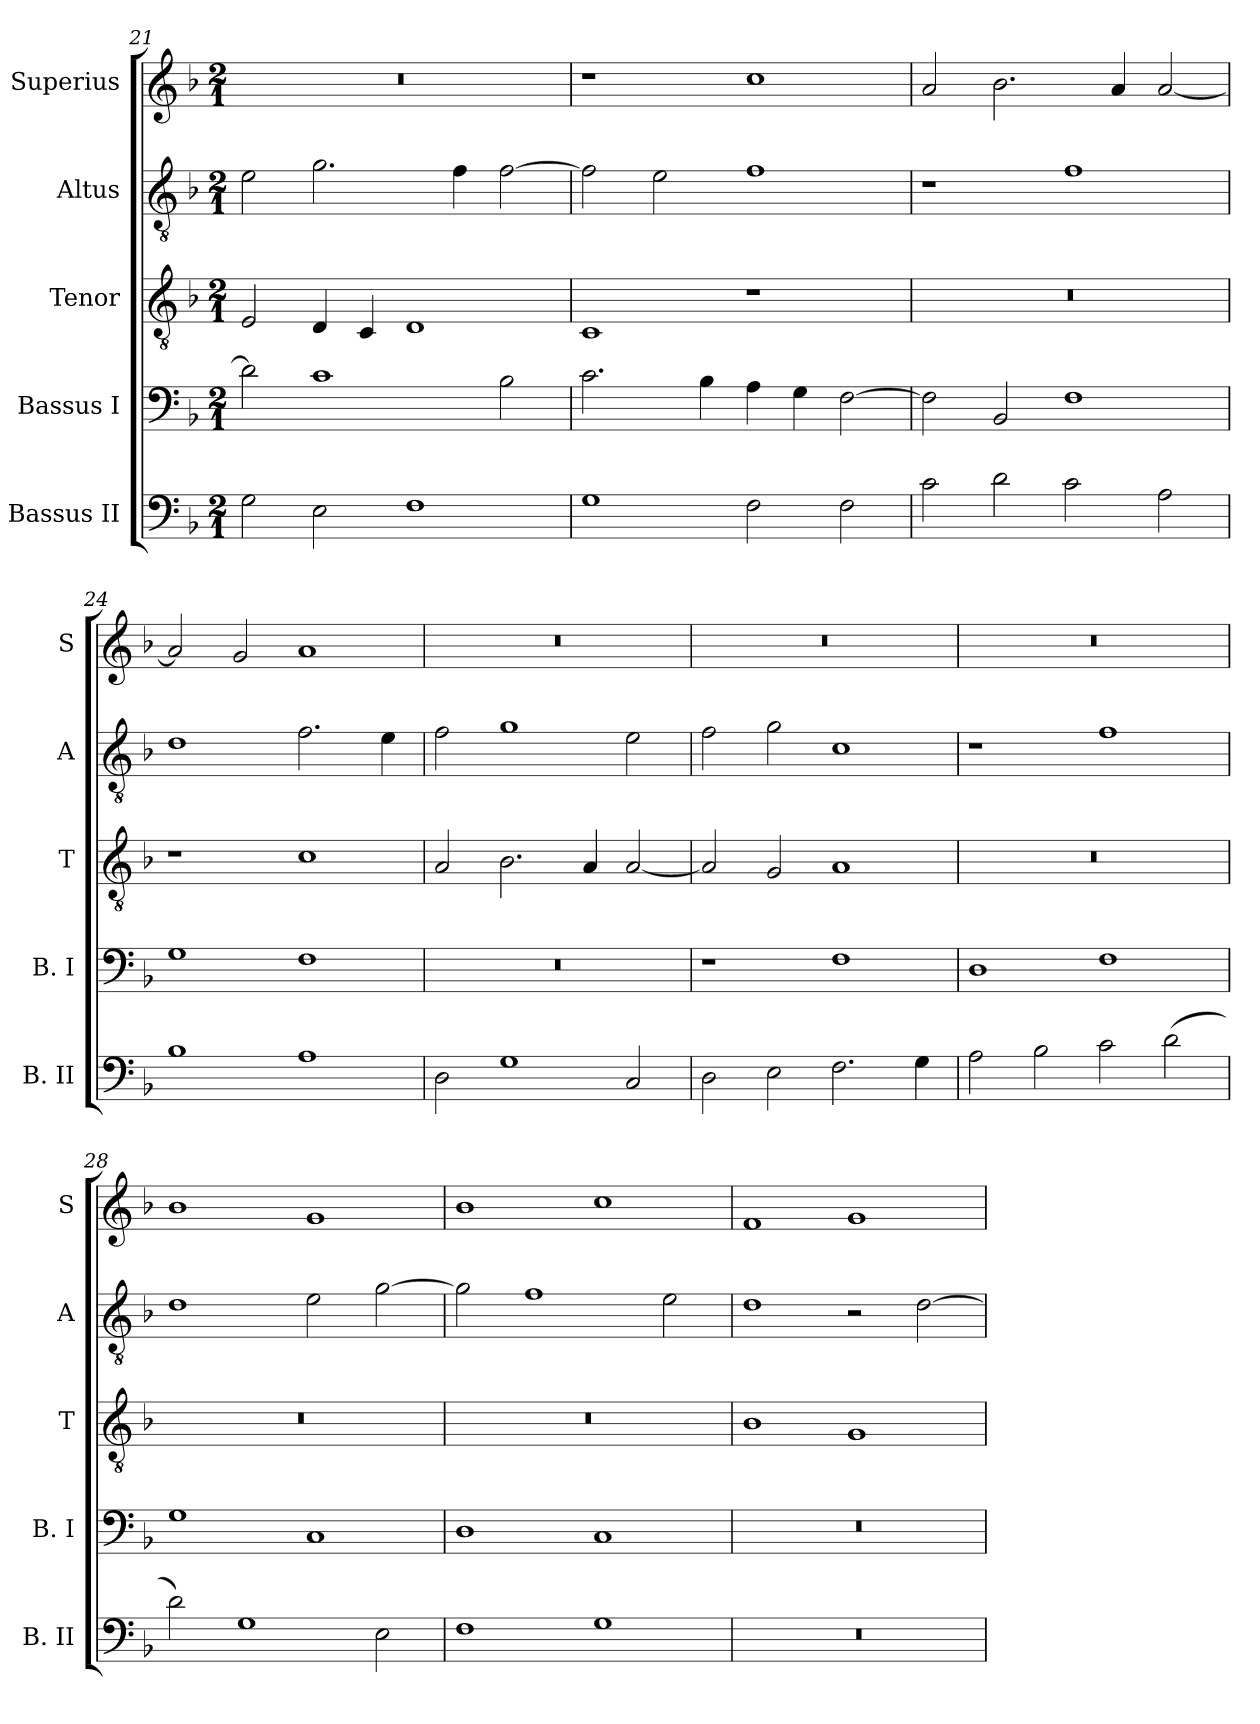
**kern	**kern	**kern	**kern	**kern
*part5	*part4	*part3	*part2	*part1
*staff5	*staff4	*staff3	*staff2	*staff1
*I"Bassus II	*I"Bassus I	*I"Tenor	*I"Altus	*I"Superius
*I'B. II	*I'B. I	*I'T	*I'A	*I'S
*clefF4	*clefF4	*clefGv2	*clefGv2	*clefG2
*k[b-]	*k[b-]	*k[b-]	*k[b-]	*k[b-]
*F:	*F:	*F:	*F:	*F:
*M2/1	*M2/1	*M2/1	*M2/1	*M2/1
=21	=21	=21	=21	=21
2G	2d]	2E	2e	0r
2E	1c	4D	2.g	.
.	.	4C	.	.
1F	.	1D	.	.
.	.	.	4f	.
.	2B-	.	[2f	.
=22	=22	=22	=22	=22
1G	2.c	1C	2f]	1r
.	.	.	2e	.
.	4B-	.	.	.
2F	4A	1r	1f	1cc
.	4G	.	.	.
2F	[2F	.	.	.
=23	=23	=23	=23	=23
2c	2F]	0r	1r	2a
2d	2BB-	.	.	2.b-
2c	1F	.	1f	.
.	.	.	.	4a
2A	.	.	.	[2a
=24	=24	=24	=24	=24
1B-	1G	1r	1d	2a]
.	.	.	.	2g
1A	1F	1c	2.f	1a
.	.	.	4e	.
=25	=25	=25	=25	=25
2D	0r	2A	2f	0r
1G	.	2.B-	1g	.
.	.	4A	.	.
2C	.	[2A	2e	.
=26	=26	=26	=26	=26
2D	1r	2A]	2f	0r
2E	.	2G	2g	.
2.F	1F	1A	1c	.
4G	.	.	.	.
=27	=27	=27	=27	=27
2A	1D	0r	1r	0r
2B-	.	.	.	.
2c	1F	.	1f	.
(2d	.	.	.	.
=28	=28	=28	=28	=28
2d)	1G	0r	1d	1b-
1G	.	.	.	.
.	1C	.	2e	1g
2E	.	.	[2g	.
=29	=29	=29	=29	=29
1F	1D	0r	2g]	1b-
.	.	.	1f	.
1G	1C	.	.	1cc
.	.	.	2e	.
=30	=30	=30	=30	=30
0r	0r	1B-	1d	1f
.	.	1G	2r	1g
.	.	.	[2d	.
=	=	=	=	=
*-	*-	*-	*-	*-
